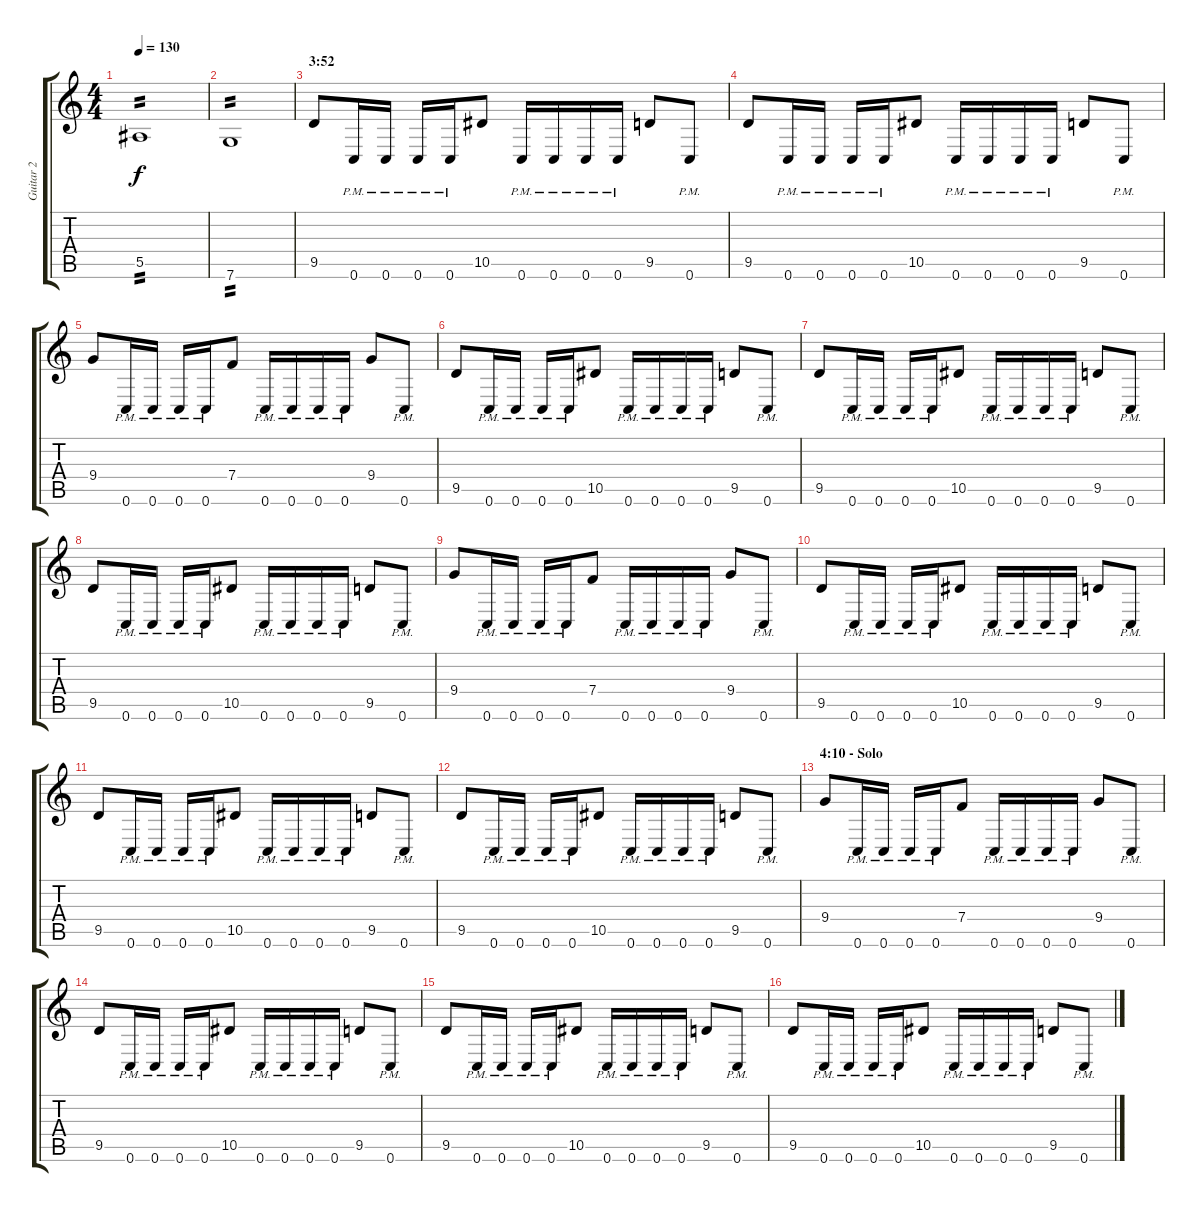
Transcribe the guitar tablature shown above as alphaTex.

\track ("Guitar 2" "Guitar 2") {instrument distortionguitar}
\staff {score tabs}
\tuning (C4 G3 Eb3 Bb2 F2 C2) {hide}
\ts (4 4)
\tempo 130
\clef g2
\ks c
5.5.1{tp 2 dy f} |
7.6.1{tp 2} |
\section ("" "3:52")
9.5.8{instrument distortionguitar} 0.6{pm}.16 0.6{pm}.16 0.6{pm}.16 0.6{pm}.16 10.5.8 0.6{pm}.16 0.6{pm}.16 0.6{pm}.16 0.6{pm}.16 9.5.8 0.6{pm}.8 |
9.5.8 0.6{pm}.16 0.6{pm}.16 0.6{pm}.16 0.6{pm}.16 10.5.8 0.6{pm}.16 0.6{pm}.16 0.6{pm}.16 0.6{pm}.16 9.5.8 0.6{pm}.8 |
9.4.8 0.6{pm}.16 0.6{pm}.16 0.6{pm}.16 0.6{pm}.16 7.4.8 0.6{pm}.16 0.6{pm}.16 0.6{pm}.16 0.6{pm}.16 9.4.8 0.6{pm}.8 |
9.5.8 0.6{pm}.16 0.6{pm}.16 0.6{pm}.16 0.6{pm}.16 10.5.8 0.6{pm}.16 0.6{pm}.16 0.6{pm}.16 0.6{pm}.16 9.5.8 0.6{pm}.8 |
9.5.8 0.6{pm}.16 0.6{pm}.16 0.6{pm}.16 0.6{pm}.16 10.5.8 0.6{pm}.16 0.6{pm}.16 0.6{pm}.16 0.6{pm}.16 9.5.8 0.6{pm}.8 |
9.5.8 0.6{pm}.16 0.6{pm}.16 0.6{pm}.16 0.6{pm}.16 10.5.8 0.6{pm}.16 0.6{pm}.16 0.6{pm}.16 0.6{pm}.16 9.5.8 0.6{pm}.8 |
9.4.8 0.6{pm}.16 0.6{pm}.16 0.6{pm}.16 0.6{pm}.16 7.4.8 0.6{pm}.16 0.6{pm}.16 0.6{pm}.16 0.6{pm}.16 9.4.8 0.6{pm}.8 |
9.5.8 0.6{pm}.16 0.6{pm}.16 0.6{pm}.16 0.6{pm}.16 10.5.8 0.6{pm}.16 0.6{pm}.16 0.6{pm}.16 0.6{pm}.16 9.5.8 0.6{pm}.8 |
9.5.8 0.6{pm}.16 0.6{pm}.16 0.6{pm}.16 0.6{pm}.16 10.5.8 0.6{pm}.16 0.6{pm}.16 0.6{pm}.16 0.6{pm}.16 9.5.8 0.6{pm}.8 |
9.5.8 0.6{pm}.16 0.6{pm}.16 0.6{pm}.16 0.6{pm}.16 10.5.8 0.6{pm}.16 0.6{pm}.16 0.6{pm}.16 0.6{pm}.16 9.5.8 0.6{pm}.8 |
\section ("" "4:10 - Solo")
9.4.8 0.6{pm}.16 0.6{pm}.16 0.6{pm}.16 0.6{pm}.16 7.4.8 0.6{pm}.16 0.6{pm}.16 0.6{pm}.16 0.6{pm}.16 9.4.8 0.6{pm}.8 |
9.5.8 0.6{pm}.16 0.6{pm}.16 0.6{pm}.16 0.6{pm}.16 10.5.8 0.6{pm}.16 0.6{pm}.16 0.6{pm}.16 0.6{pm}.16 9.5.8 0.6{pm}.8 |
9.5.8 0.6{pm}.16 0.6{pm}.16 0.6{pm}.16 0.6{pm}.16 10.5.8 0.6{pm}.16 0.6{pm}.16 0.6{pm}.16 0.6{pm}.16 9.5.8 0.6{pm}.8 |
9.5.8 0.6{pm}.16 0.6{pm}.16 0.6{pm}.16 0.6{pm}.16 10.5.8 0.6{pm}.16 0.6{pm}.16 0.6{pm}.16 0.6{pm}.16 9.5.8 0.6{pm}.8
